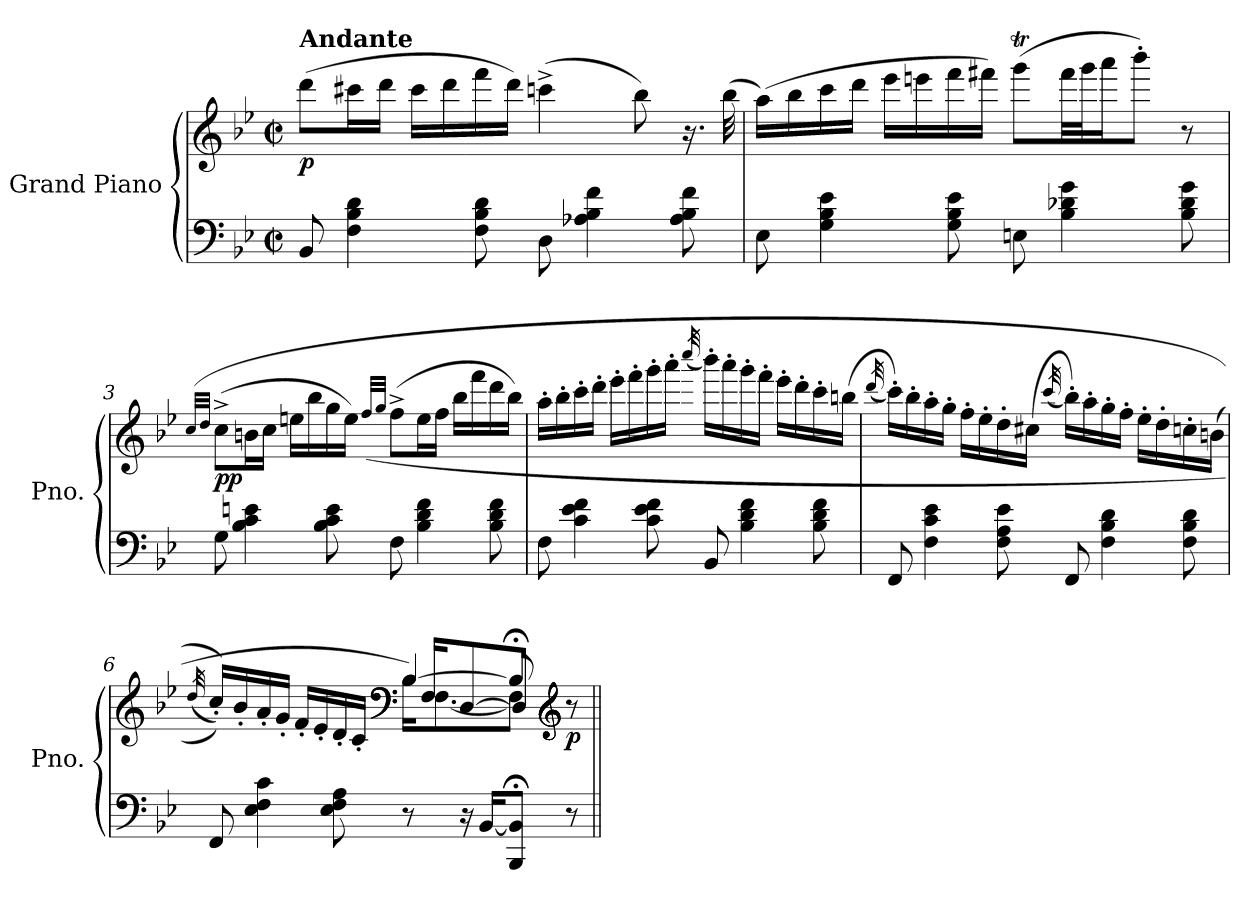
**kern	**kern	**dynam
*part1	*part1	*part1
*staff2	*staff1	*staff1/2
*I"Grand Piano	*	*
*I'Pno.	*	*
*clefF4	*clefG2	*
*k[b-e-]	*k[b-e-]	*
*M2/2	*M2/2	*
*met(c|)	*met(c|)	*
=1	=1	=1
!	!LO:TX:a:B:t=Andante	!
!	!	!LO:DY:b
8BB-/	(>8ddd\L	p
4F\ 4B-\ 4d\	16ccc#X\L	.
.	16ddd\JJ	.
.	16ccc#\LL	.
.	16ddd\	.
8F\ 8B-\ 8d\	16fff\	.
.	16ddd\JJ)	.
8D\	(>4cccn^\	.
4A-X\ 4B-\ 4f\	.	.
.	8bb-\)	.
8A-\ 8B-\ 8f\	16.r	.
.	(>32bb-\	.
=2	=2	=2
8E-\	(>16aa\LL)	.
.	16bb-\	.
4G\ 4B-\ 4e-\	16ccc\	.
.	16ddd\JJ	.
.	16eee-\LL	.
.	16eeen\	.
8G\ 8B-\ 8e-\	16fff\	.
.	16fff#X\JJ)	.
8En\	(>8gggT\L	.
4B-\ 4d-X\ 4g\	32fff#\LL	.
.	32ggg\J	.
.	16aaa\J	.
.	8bbb-'\J)	.
8B-\ 8d-\ 8g\	8r	.
=3	=3	=3
.	(>32qcc/LLL	.
.	32qdd/JJJ	.
!	!	!LO:DY:b
8G\	(>8cc^\L	pp
4B-\ 4c\ 4en\	16bn\L	.
.	16cc\JJ	.
.	16een\LL	.
.	16bb-\	.
8B-\ 8c\ 8e\	16gg\	.
.	16ee\JJ)	.
.	(>32qff/LLL	.
.	32qgg/JJJ	.
8F\	(>8ff^\L	.
4B-\ 4d\ 4f\	16ee\L	.
.	16ff\JJ	.
.	16bb-\LL	.
.	16fff\	.
8B-\ 8d\ 8f\	16ddd\	.
.	16bb-\JJ)	.
=4	=4	=4
8F\	16aa'\LL	.
.	16bb-'\	.
4c\ 4e-\ 4f\	16ccc'\	.
.	16ddd'\JJ	.
.	16eee-'\LL	.
.	16fff'\	.
8c\ 8e-\ 8f\	16ggg'\	.
.	16aaa'\JJ	.
.	(<32qcccc/	.
8BB-/	16bbb-'\LL)	.
.	16aaa'\	.
4B-\ 4d\ 4f\	16ggg'\	.
.	16fff'\JJ	.
.	16eee-'\LL	.
.	16ddd'\	.
8B-\ 8d\ 8f\	16ccc'\	.
.	(>16bbn\JJ	.
=5	=5	=5
.	(<32qddd/	.
8FF/	16ccc'\LL))	.
.	16bb-'\	.
4F\ 4c\ 4e-\	16aa'\	.
.	16gg'\JJ	.
.	16ff'\LL	.
.	16ee-'\	.
8F\ 8A\ 8e-\	16dd'\	.
.	(<16cc#X\JJ	.
.	(<32qccc/	.
8FF/	16bb-'\LL))	.
.	16aa'\	.
4F\ 4B-\ 4d\	16gg'\	.
.	16ff'\JJ	.
.	16ee-'\LL	.
.	16dd'\	.
8F\ 8B-\ 8d\	16ccn'\	.
.	(>16bn\JJ	.
=6	=6	=6
.	(<32qdd/	.
*	*^	*
*	*	*^	*
8FF/	16cc'/LL)))	2ryy	16ryy	.
*	*	*v	*v	*
.	16b-'/	.	.
4E-\ 4F\ 4c\	16a'/	.	.
.	16g'/JJ	.	.
.	16f'/LL	.	.
.	16e-'/	.	.
8E-\ 8F\ 8A\	16d'/	.	.
.	16c'/JJ	.	.
*	*clefF4	*	*
8r	[4B-/)	16B-\KL	.
*	*	*^	*
.	.	[8.F\	16F/KL	.
16r	.	.	[8D/	.
[16BB-/KL	.	.	.	.
8BBB-/; 8BB-/];J	8B-;</]	8F\J]	8D/J]	.
*	*clefG2	*	*	*
!	!	!	!	!LO:DY:b
8r	8r	8ryy	8ryy	p
*	*v	*v	*v	*
=||	=||	=||
*-	*-	*-
